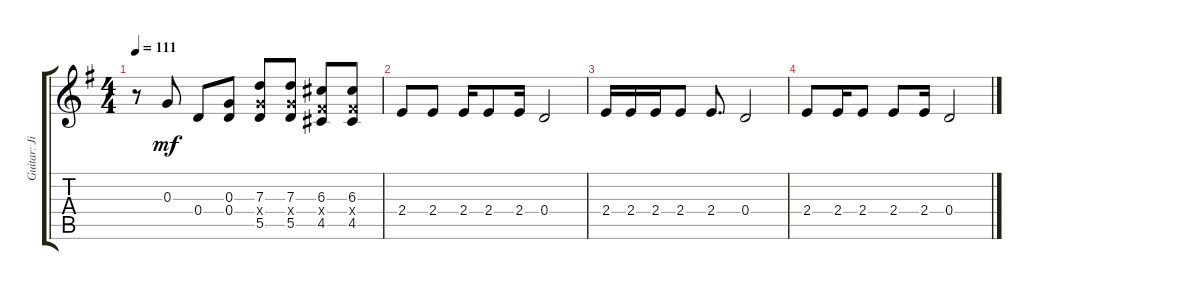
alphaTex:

\track ("Guitar: Jimi Hendrix Overdub (Fuzz Face)" "Guitar: Ji") {instrument overdrivenguitar}
\staff {score tabs}
\tuning (E4 B3 G3 D3 A2 E2) {hide}
\ts (4 4)
\tempo 111
\clef g2
\ks g
r.8{dy mf} 0.3.8 0.4.8 (0.3 0.4).8 (7.3 5.4{x} 5.5).8 (7.3 5.4{x} 5.5).8 (6.3 4.4{x} 4.5).8 (6.3 4.4{x} 4.5).8 |
2.4.8 2.4.8 2.4.16 2.4.8 2.4.16 0.4.2 |
2.4.16 2.4.16 2.4.16 2.4.8 2.4.8{d} 0.4.2 |
2.4.8 2.4.16 2.4.8 2.4.8 2.4.16 0.4.2
